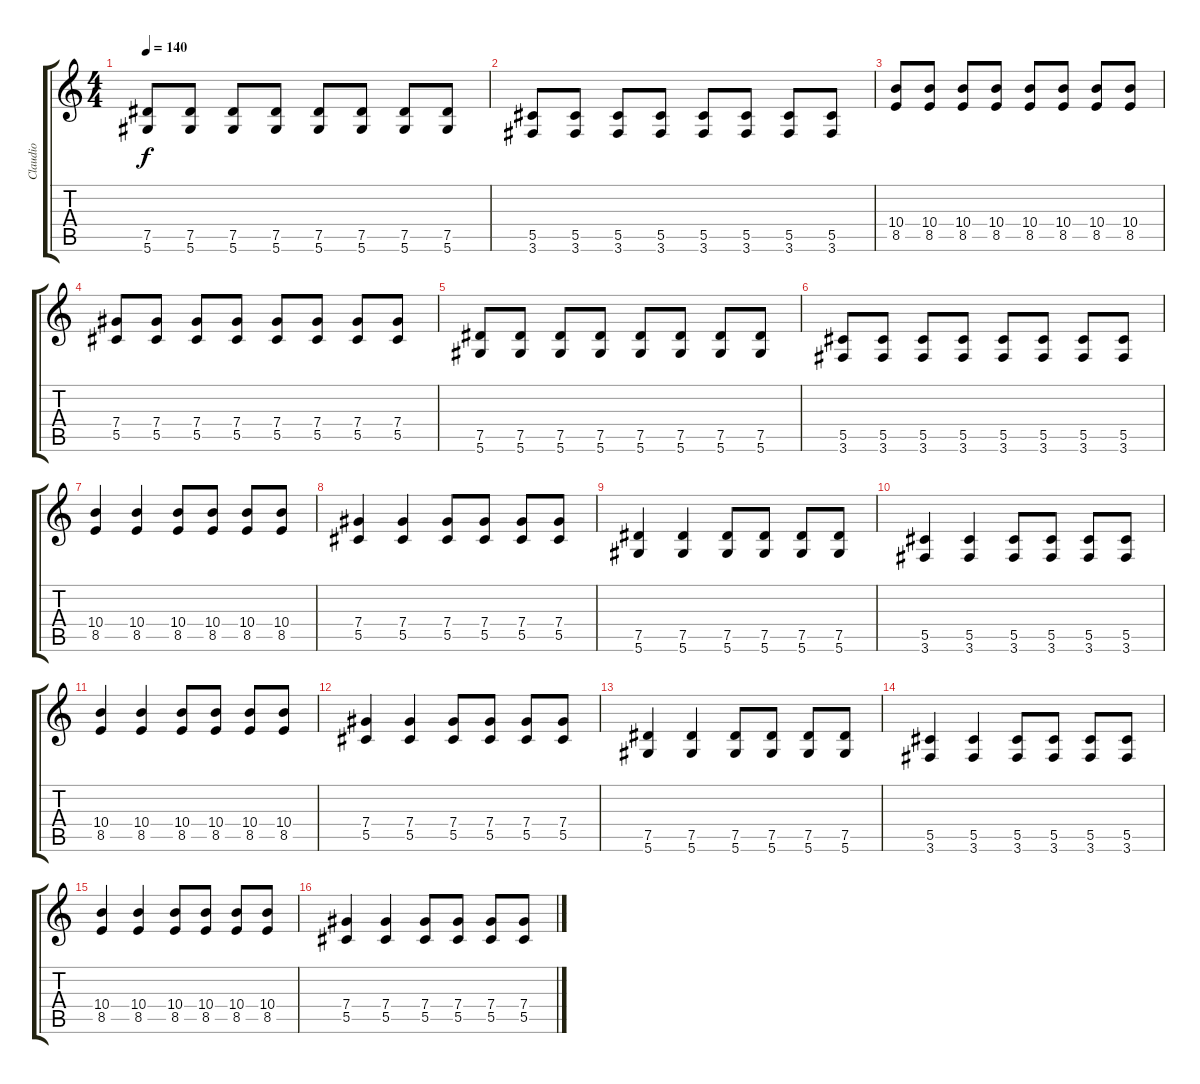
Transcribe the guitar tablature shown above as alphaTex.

\track ("Claudio" "Claudio") {instrument electricguitarmuted}
\staff {score tabs}
\tuning (Eb4 Bb3 Gb3 Db3 Ab2 Eb2) {hide}
\ts (4 4)
\tempo 140
\clef g2
\ks c
(7.5 5.6).8{dy f} (7.5 5.6).8 (7.5 5.6).8 (7.5 5.6).8 (7.5 5.6).8 (7.5 5.6).8 (7.5 5.6).8 (7.5 5.6).8 |
(5.5 3.6).8 (5.5 3.6).8 (5.5 3.6).8 (5.5 3.6).8 (5.5 3.6).8 (5.5 3.6).8 (5.5 3.6).8 (5.5 3.6).8 |
(10.4 8.5).8 (10.4 8.5).8 (10.4 8.5).8 (10.4 8.5).8 (10.4 8.5).8 (10.4 8.5).8 (10.4 8.5).8 (10.4 8.5).8 |
(7.4 5.5).8 (7.4 5.5).8 (7.4 5.5).8 (7.4 5.5).8 (7.4 5.5).8 (7.4 5.5).8 (7.4 5.5).8 (7.4 5.5).8 |
(7.5 5.6).8 (7.5 5.6).8 (7.5 5.6).8 (7.5 5.6).8 (7.5 5.6).8 (7.5 5.6).8 (7.5 5.6).8 (7.5 5.6).8 |
(5.5 3.6).8 (5.5 3.6).8 (5.5 3.6).8 (5.5 3.6).8 (5.5 3.6).8 (5.5 3.6).8 (5.5 3.6).8 (5.5 3.6).8 |
(10.4 8.5).4 (10.4 8.5).4 (10.4 8.5).8 (10.4 8.5).8 (10.4 8.5).8 (10.4 8.5).8 |
(7.4 5.5).4 (7.4 5.5).4 (7.4 5.5).8 (7.4 5.5).8 (7.4 5.5).8 (7.4 5.5).8 |
(7.5 5.6).4 (7.5 5.6).4 (7.5 5.6).8 (7.5 5.6).8 (7.5 5.6).8 (7.5 5.6).8 |
(5.5 3.6).4 (5.5 3.6).4 (5.5 3.6).8 (5.5 3.6).8 (5.5 3.6).8 (5.5 3.6).8 |
(10.4 8.5).4 (10.4 8.5).4 (10.4 8.5).8 (10.4 8.5).8 (10.4 8.5).8 (10.4 8.5).8 |
(7.4 5.5).4 (7.4 5.5).4 (7.4 5.5).8 (7.4 5.5).8 (7.4 5.5).8 (7.4 5.5).8 |
(7.5 5.6).4 (7.5 5.6).4 (7.5 5.6).8 (7.5 5.6).8 (7.5 5.6).8 (7.5 5.6).8 |
(5.5 3.6).4 (5.5 3.6).4 (5.5 3.6).8 (5.5 3.6).8 (5.5 3.6).8 (5.5 3.6).8 |
(10.4 8.5).4 (10.4 8.5).4 (10.4 8.5).8 (10.4 8.5).8 (10.4 8.5).8 (10.4 8.5).8 |
(7.4 5.5).4 (7.4 5.5).4 (7.4 5.5).8 (7.4 5.5).8 (7.4 5.5).8 (7.4 5.5).8
